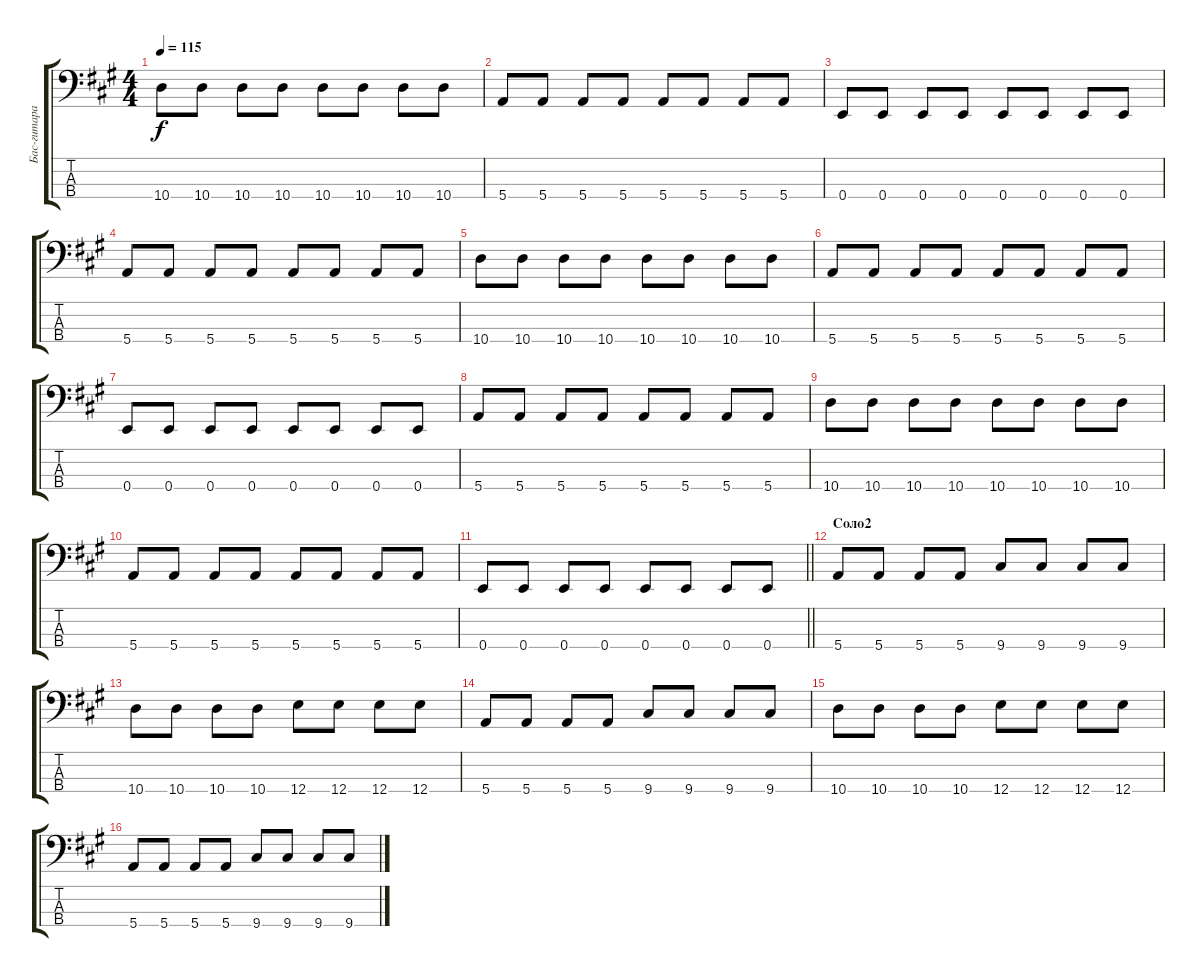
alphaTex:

\track ("Бас-гитара" "Бас-гитара") {instrument electricbassfinger}
\staff {score tabs}
\tuning (G2 D2 A1 E1) {hide}
\ts (4 4)
\tempo 115
\clef f4
\ks a
10.4.8{dy f} 10.4.8 10.4.8 10.4.8 10.4.8 10.4.8 10.4.8 10.4.8 |
5.4.8 5.4.8 5.4.8 5.4.8 5.4.8 5.4.8 5.4.8 5.4.8 |
0.4.8 0.4.8 0.4.8 0.4.8 0.4.8 0.4.8 0.4.8 0.4.8 |
5.4.8 5.4.8 5.4.8 5.4.8 5.4.8 5.4.8 5.4.8 5.4.8 |
10.4.8 10.4.8 10.4.8 10.4.8 10.4.8 10.4.8 10.4.8 10.4.8 |
5.4.8 5.4.8 5.4.8 5.4.8 5.4.8 5.4.8 5.4.8 5.4.8 |
0.4.8 0.4.8 0.4.8 0.4.8 0.4.8 0.4.8 0.4.8 0.4.8 |
5.4.8 5.4.8 5.4.8 5.4.8 5.4.8 5.4.8 5.4.8 5.4.8 |
10.4.8 10.4.8 10.4.8 10.4.8 10.4.8 10.4.8 10.4.8 10.4.8 |
5.4.8 5.4.8 5.4.8 5.4.8 5.4.8 5.4.8 5.4.8 5.4.8 |
\barLineRight lightlight
0.4.8 0.4.8 0.4.8 0.4.8 0.4.8 0.4.8 0.4.8 0.4.8 |
\section ("" "Соло2")
5.4.8 5.4.8 5.4.8 5.4.8 9.4.8 9.4.8 9.4.8 9.4.8 |
10.4.8 10.4.8 10.4.8 10.4.8 12.4.8 12.4.8 12.4.8 12.4.8 |
5.4.8 5.4.8 5.4.8 5.4.8 9.4.8 9.4.8 9.4.8 9.4.8 |
10.4.8 10.4.8 10.4.8 10.4.8 12.4.8 12.4.8 12.4.8 12.4.8 |
5.4.8 5.4.8 5.4.8 5.4.8 9.4.8 9.4.8 9.4.8 9.4.8
